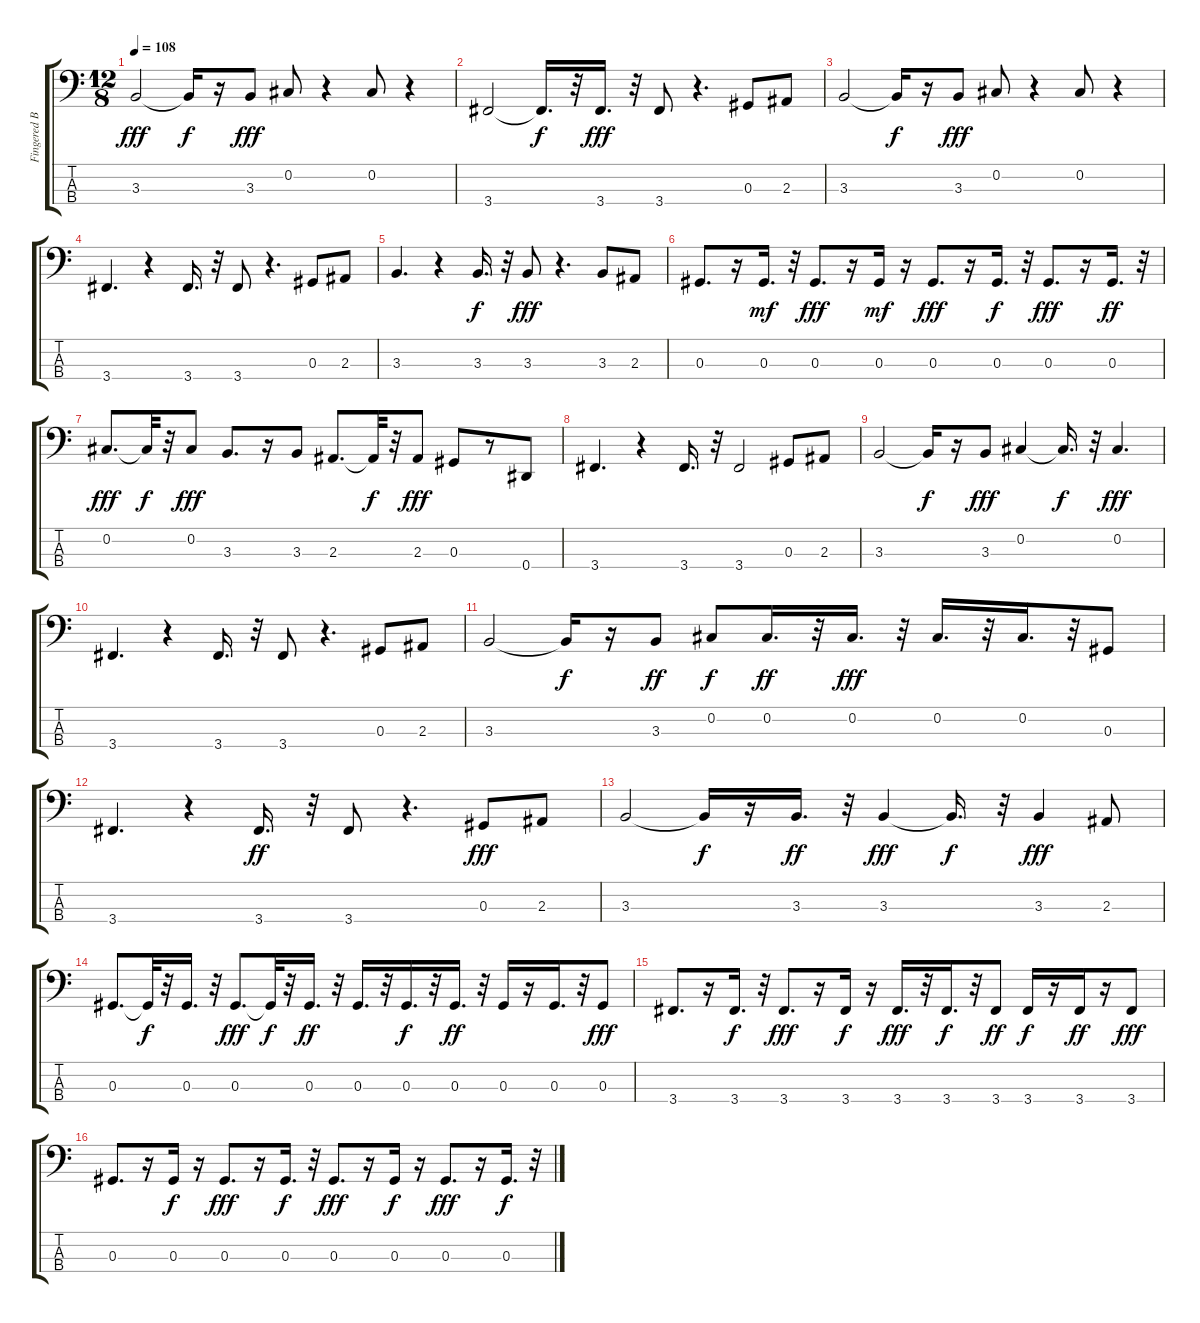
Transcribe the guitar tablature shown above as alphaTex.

\track ("Fingered Bass       " "Fingered B") {instrument electricbassfinger}
\staff {score tabs}
\tuning (Gb2 Db2 Ab1 Eb1) {hide}
\ts (12 8)
\tempo 108
\clef f4
\ks c
3.3.2{dy fff} 3.3{t}.16{dy f} r.16 3.3.8{dy fff} 0.2.8 r.4 0.2.8 r.4 |
3.4.2 3.4{t}.16{d dy f} r.32 3.4.16{d dy fff} r.32 3.4.8 r.4{d} 0.3.8 2.3.8 |
3.3.2 3.3{t}.16{dy f} r.16 3.3.8{dy fff} 0.2.8 r.4 0.2.8 r.4 |
3.4.4{d} r.4 3.4.16{d} r.32 3.4.8 r.4{d} 0.3.8 2.3.8 |
3.3.4{d} r.4 3.3.16{d dy f} r.32 3.3.8{dy fff} r.4{d} 3.3.8 2.3.8 |
0.3.8{d} r.16 0.3.16{d dy mf} r.32 0.3.8{d dy fff} r.16 0.3.16{dy mf} r.16 0.3.8{d dy fff} r.16 0.3.16{d dy f} r.32 0.3.8{d dy fff} r.16 0.3.16{d dy ff} r.32 |
0.2.8{d dy fff} 0.2{t}.32{dy f} r.32 0.2.8{dy fff} 3.3.8{d} r.16 3.3.8 2.3.8{d} 2.3{t}.32{dy f} r.32 2.3.8{dy fff} 0.3.8 r.8 0.4.8 |
3.4.4{d} r.4 3.4.16{d} r.32 3.4.2 0.3.8 2.3.8 |
3.3.2 3.3{t}.16{dy f} r.16 3.3.8{dy fff} 0.2.4 0.2{t}.16{d dy f} r.32 0.2.4{d dy fff} |
3.4.4{d} r.4 3.4.16{d} r.32 3.4.8 r.4{d} 0.3.8 2.3.8 |
3.3.2 3.3{t}.16{dy f} r.16 3.3.8{dy ff} 0.2.8{dy f} 0.2.16{d dy ff} r.32 0.2.16{d dy fff} r.32 0.2.16{d} r.32 0.2.16{d} r.32 0.3.8 |
3.4.4{d} r.4 3.4.16{d dy ff} r.32 3.4.8 r.4{d} 0.3.8{dy fff} 2.3.8 |
3.3.2 3.3{t}.16{dy f} r.16 3.3.16{d dy ff} r.32 3.3.4{dy fff} 3.3{t}.16{d dy f} r.32 3.3.4{dy fff} 2.3.8 |
0.3.8{d} 0.3{t}.32{dy f} r.32 0.3.16{d} r.32 0.3.8{d dy fff} 0.3{t}.32{dy f} r.32 0.3.16{d dy ff} r.32 0.3.16{d} r.32 0.3.16{d dy f} r.32 0.3.16{d dy ff} r.32 0.3.16 r.16 0.3.16{d} r.32 0.3.8{dy fff} |
3.4.8{d} r.16 3.4.16{d dy f} r.32 3.4.8{d dy fff} r.16 3.4.16{dy f} r.16 3.4.16{d dy fff} r.32 3.4.16{d dy f} r.32 3.4.8{dy ff} 3.4.16{dy f} r.16 3.4.16{dy ff} r.16 3.4.8{dy fff} |
0.3.8{d} r.16 0.3.16{dy f} r.16 0.3.8{d dy fff} r.16 0.3.16{d dy f} r.32 0.3.8{d dy fff} r.16 0.3.16{dy f} r.16 0.3.8{d dy fff} r.16 0.3.16{d dy f} r.32
